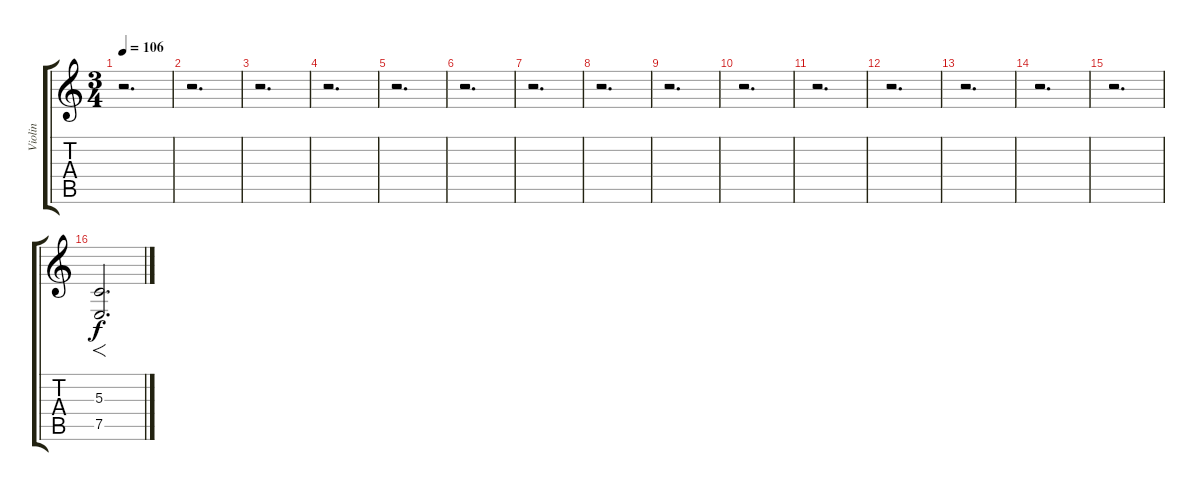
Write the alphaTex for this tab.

\track ("Violin" "Violin") {instrument violin}
\staff {score tabs}
\tuning (E4 B3 G3 D3 A2 E2) {hide}
\ts (3 4)
\tempo 106
\clef g2
\ks c
r.2{d dy f} |
r.2{d} |
r.2{d} |
r.2{d} |
r.2{d} |
r.2{d} |
r.2{d} |
r.2{d} |
r.2{d} |
r.2{d} |
r.2{d} |
r.2{d} |
r.2{d} |
r.2{d} |
r.2{d} |
(5.3 7.5).2{f d}
